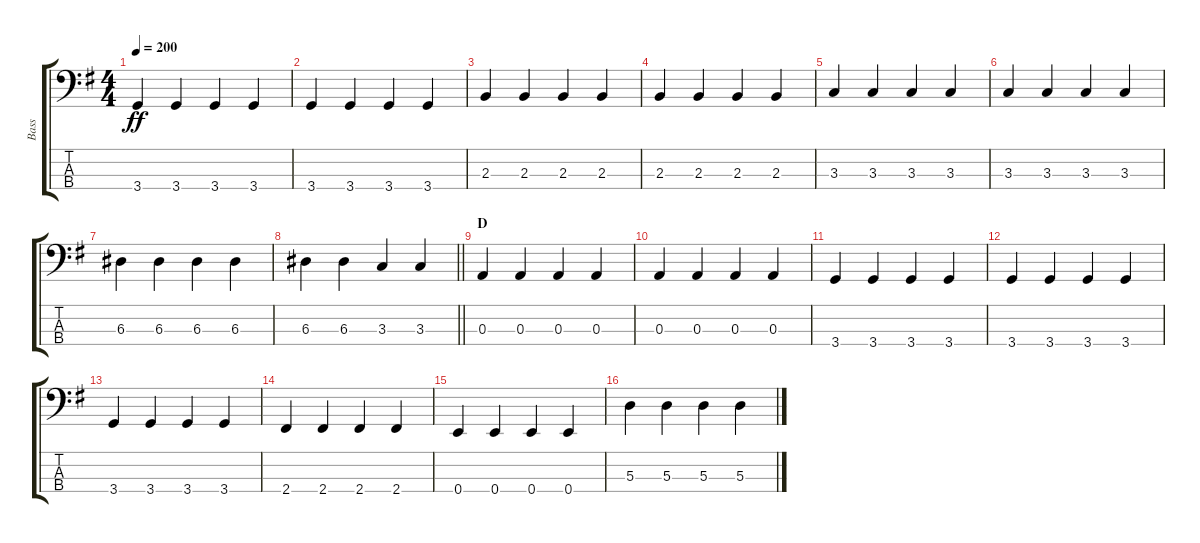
\track ("Bass" "Bass") {instrument electricbassfinger}
\staff {score tabs}
\tuning (G2 D2 A1 E1) {hide}
\ts (4 4)
\tempo 200
\clef f4
\ks g
3.4.4{dy ff} 3.4.4 3.4.4 3.4.4 |
3.4.4 3.4.4 3.4.4 3.4.4 |
2.3.4 2.3.4 2.3.4 2.3.4 |
2.3.4 2.3.4 2.3.4 2.3.4 |
3.3.4 3.3.4 3.3.4 3.3.4 |
3.3.4 3.3.4 3.3.4 3.3.4 |
6.3.4 6.3.4 6.3.4 6.3.4 |
\barLineRight lightlight
6.3.4 6.3.4 3.3.4 3.3.4 |
\section ("" "D")
0.3.4 0.3.4 0.3.4 0.3.4 |
0.3.4 0.3.4 0.3.4 0.3.4 |
3.4.4 3.4.4 3.4.4 3.4.4 |
3.4.4 3.4.4 3.4.4 3.4.4 |
3.4.4 3.4.4 3.4.4 3.4.4 |
2.4.4 2.4.4 2.4.4 2.4.4 |
0.4.4 0.4.4 0.4.4 0.4.4 |
5.3.4 5.3.4 5.3.4 5.3.4
